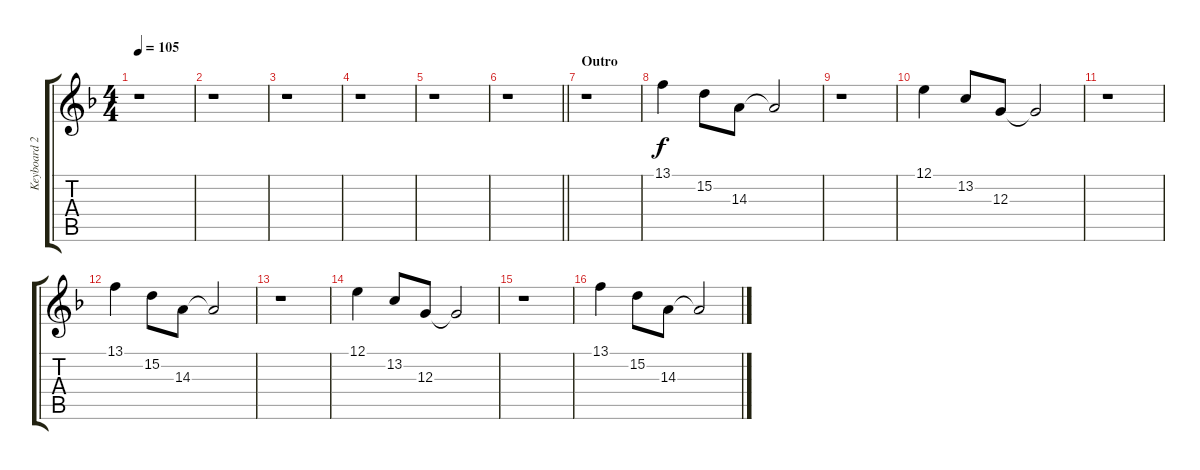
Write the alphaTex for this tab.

\track ("Keyboard 2" "Keyboard 2") {instrument lead2sawtooth}
\staff {score tabs}
\tuning (E4 B3 G3 D3 A2 E2) {hide}
\ts (4 4)
\tempo 105
\clef g2
\ks f
r.1{dy f} |
r.1 |
r.1 |
r.1 |
r.1 |
\barLineRight lightlight
r.1 |
\section ("" "Outro")
r.1 |
13.1.4 15.2.8 14.3.8 14.3{t}.2 |
r.1 |
12.1.4 13.2.8 12.3.8 12.3{t}.2 |
r.1 |
13.1.4 15.2.8 14.3.8 14.3{t}.2 |
r.1 |
12.1.4 13.2.8 12.3.8 12.3{t}.2 |
r.1 |
13.1.4 15.2.8 14.3.8 14.3{t}.2
